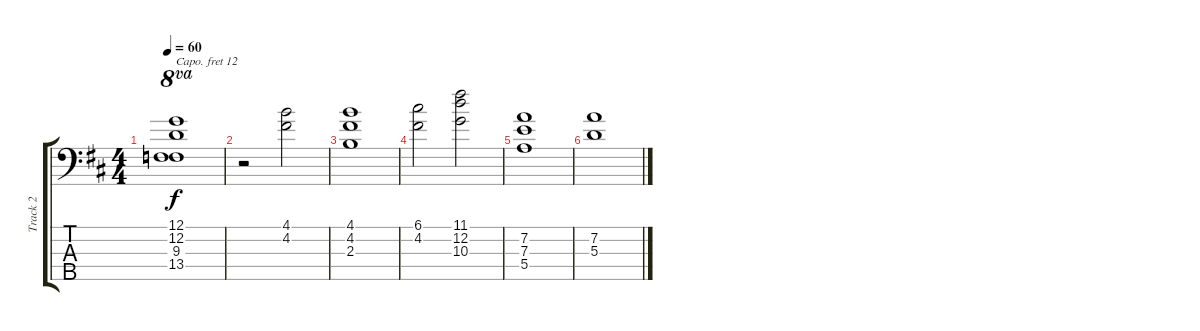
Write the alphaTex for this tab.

\track ("Track 2" "Track 2") {instrument electricguitarjazz}
\staff {score tabs}
\capo 12
\tuning (G2 D2 A1 E1 Eb0) {hide}
\ts (4 4)
\tempo 60
\clef f4
\ks bminor
(12.1{t} 12.2{t} 9.3{t} 13.4).1{ot 8va dy f} |
r.2 (4.1 4.2).2 |
(4.1 4.2 2.3).1 |
(6.1 4.2).2 (11.1 12.2 10.3).2 |
(7.2 7.3 5.4).1 |
(7.2 5.3).1
